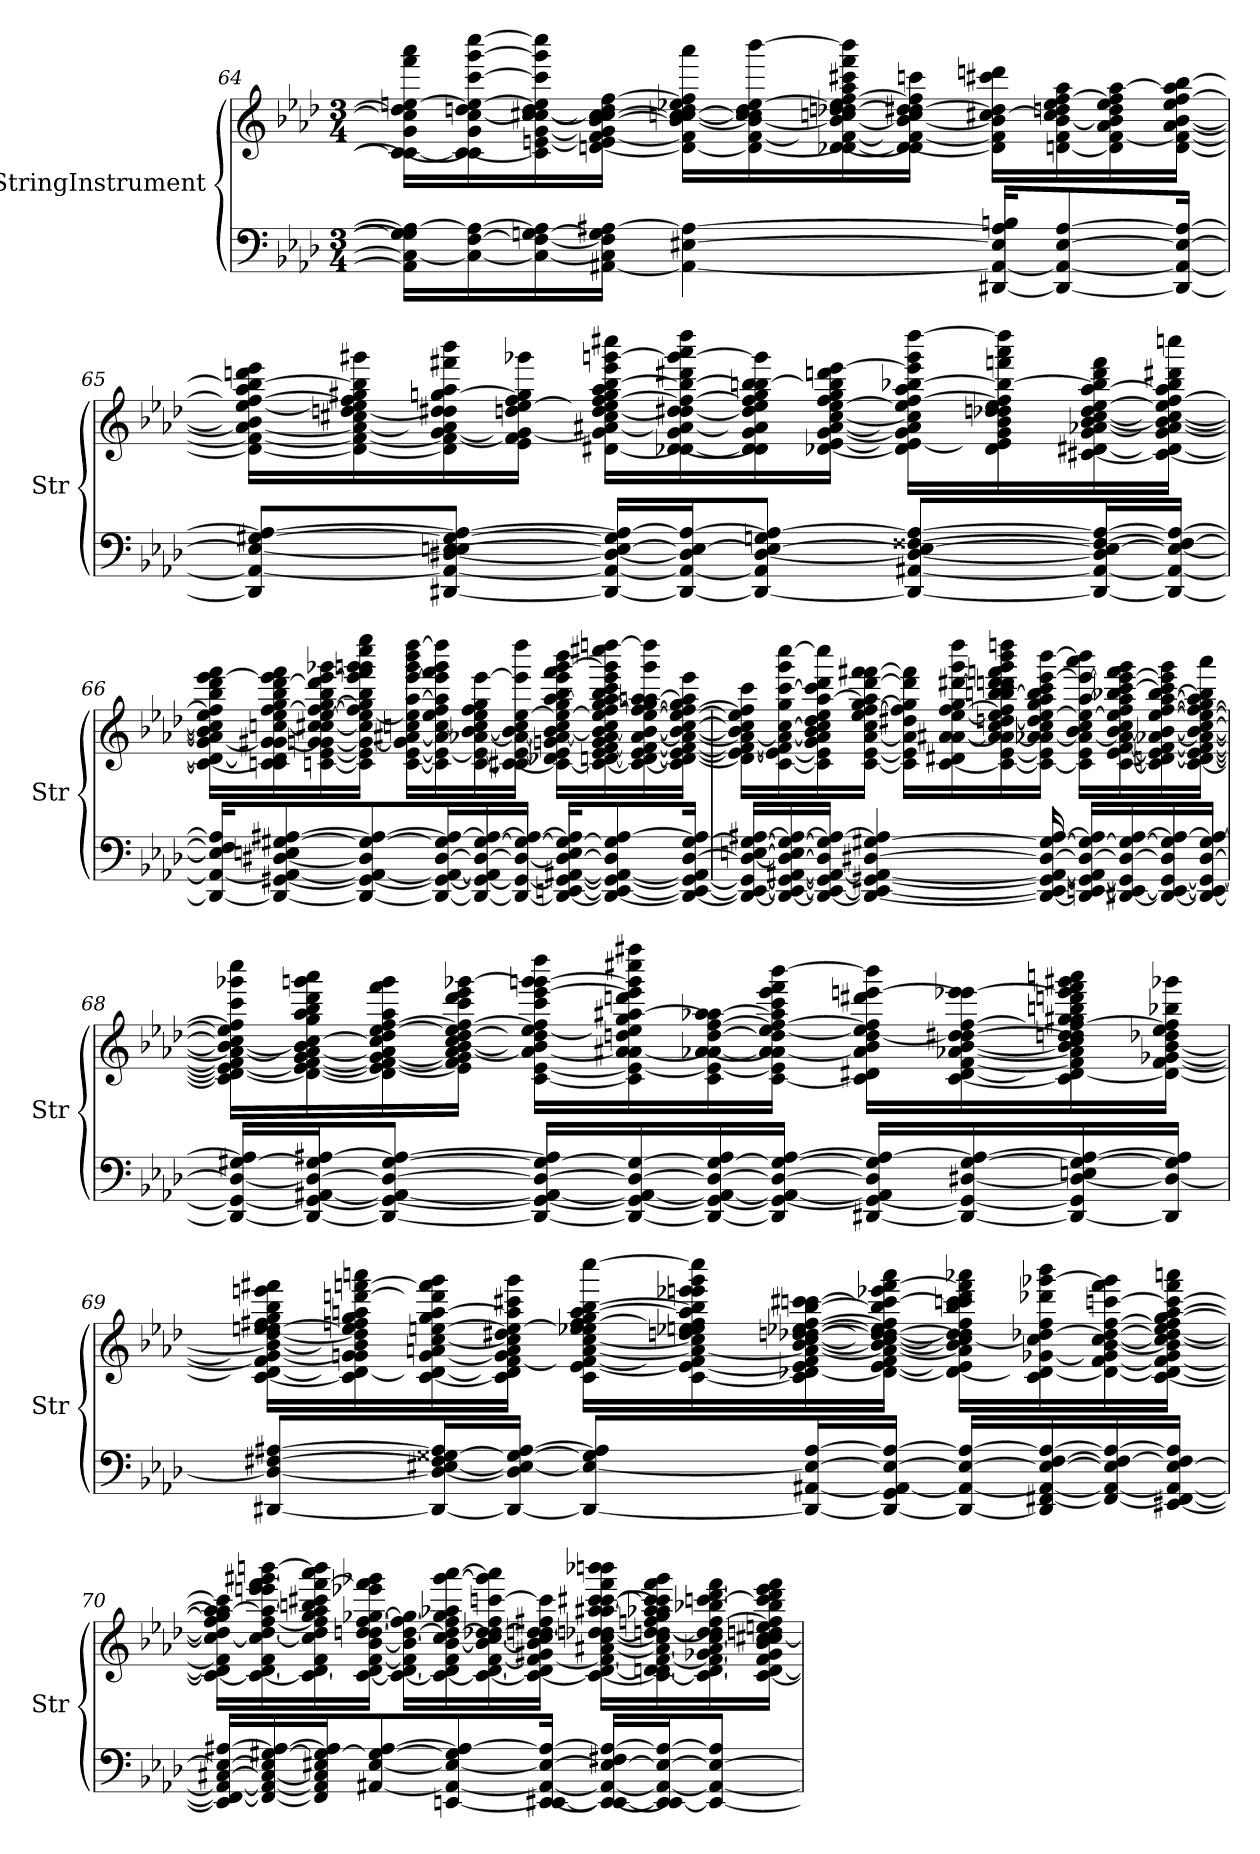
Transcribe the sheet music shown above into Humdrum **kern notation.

**kern	**kern
*part2	*part1
*staff2	*staff1
*I"StringInstrument	*I"StringInstrument
*I'Str	*I'Str
!!LO:LB:g=z
*clefF4	*clefG2
*k[b-e-a-d-]	*k[b-e-a-d-]
*M3/4	*M3/4
=64	=64
16AA#\] 16C\_ 16G\] 16G#\] 16A#\_LL	16c\_ 16c#\_ 16g\ 16cc\] 16dd\] [16een\ 16fff\ 16aaa-\LL
16C\_ [16F\ 16A#\_	16c\_ 16c#\] 16g\ [16cc\ 16ddn\ 16ee\_ [16ccc\ [16ggg\ [16cccc\
16C\_ 16F\_ [16Gn\ 16A#\]	16c\] [16en\ [16g\ 16cc\_ [16cc#X\ 16dd\ 16ee\] 16ccc\] 16ggg\] 16cccc\]
[16AA#X\ 16C\] 16F\] 16G\] [16A#X\JJ	[16dn\ 16e\] [16f\ 16g\] [16b-\ 16cc\] 16cc#\_ 16dd\ [16ff\JJ
4AA#\_ [4E#X\ 4A#\_	16d\_ 16f\] 16b-\_ [16ccn\ 16cc#\_ 16dd\ 16ee-X\ 16ff\] 16aaa-\LL
.	16d\_ [16f\ 16b-\_ 16cc\] 16cc#\] 16dd\ [16ee-\ [16bbb-\
.	[16d-X\ 16d\_ 16f\_ 16b-\_ 16ccn\ 16dd-X\ [16ddn\ 16ee-\] [16ff\ 16aa-\ 16ccc#X\ 16fff\ 16bbb-\]
.	16d-\_ 16d\] 16f\_ 16b-\_ 16cc\ 16dd\] [16dd#X\ 16ff\] 16cccn\JJ
[16DD#X/ 16AA#/_ 16E#/] 16A#/] 16Bn/KL	16d-\] 16f\] 16b-\] [16cc#X\ 16dd#\] 16ccc#X\ 16dddn\LL
8DD#/_ 8AA#/_ [8E#/ [8A#/	[16dn\ 16f\ [16b-\ 16cc#\] 16ddn\ 16ee-\ [16ff\ 16aa-\
.	16d\] [16f\ 16a-\ 16b-\] 16dd\ 16ee-\ 16ff\] [16aa-\
16DD#/_ 16AA#/_ 16E#/_ 16A#/_Jk	[16d\ 16f\_ [16a-\ [16b-\ 16ee-\ [16ff\ 16aa-\] [16bb-\JJ
!!LO:LB:g=z
=65	=65
8DD#/] 8AA#/_ 8E#/_ [8G#X/ 8A#/_L	16d\_ 16f\_ 16a-\_ 16b-\] [16ee-\ 16ff\_ 16aa-\ 16bb-\_ 16dddn\ 16eee-\LL
.	16d\_ 16f\_ 16a-\_ 16cc#X\ [16ddn\ 16ee-\] 16ff\] 16gg#X\ 16bb-\] 16ggg#X\
[8DD#X/ 8AA#/_ [8D#X/ 8En/ 8E#/_ 8G#/_ 8A#/_J	16d\] 16f\_ [16g\ 16a-\] 16dd\] 16dd#X\ [16ggn\ 16aa-\ 16fff#X\ 16bbb-\
.	16e-\ 16f\] 16g\_ 16ddn\ [16ee-\ 16ff\ 16gg\] 16ggg-X\JJ
16DD#/_ 16AA#/_ 16D#/_ 16E#/_ 16G#/] 16A#/_LL	[16d#X\ 16g\] [16a#X\ 16cc#\ [16dd\ 16ee-\] [16ff\ 16gg\ 16aa-\ [16bb-\ 16eee-\ [16gggn\ 16cccc#X\LL
16DD#/_ 16AA#/_ 16D#/] 16E#/_ 16A#/_J	[16d-X\ 16d#\_ 16g\ 16a#\_ 16dd\_ 16dd#X\ 16ff\_ 16bb-\_ 16ddd#X\ 16ggg\_ 16aaa-\ 16dddd-\
8DD#/_ 8AA#/] [8D#/ 8E#/_ 8Gn/ 8A#/_J	16d-\] 16d#\] 16g\ 16a#\] 16dd\] 16ee-\ 16ff\] 16gg\ 16bb-\] [16bbn\ 16ggg\]
.	[16d-X\ [16e-\ [16g\ [16a#\ [16cc#\ [16ee-\ 16ff\ 16gg\ 16bb\] 16dddn\ [16eee-\JJ
8DD#/_ [8AA#X/ 8D#/_ 8E#/_ [8F##X/ 8A#/_L	16d-\] 16e-\_ 16g\] 16a#\] 16cc#\] 16ee-\] [16ff\ 16aa-\ [16bb-X\ 16eee-\] 16ggg\ [16dddd-\LL
.	16d-\ 16e-\] 16g\ 16b-\ 16dd-X\ 16ddn\ 16ee-\ 16ff\] 16bb-\_ 16fffn\ 16aaa-\ 16dddd-\]
16DD#/_ 16AA#/_ 16D#/] 16E#/_ 16F##/_ 16A#/_L	[16c#X\ [16d#X\ 16g\ [16a-X\ [16b-\ [16cc#\ 16dd\ [16ee-\ [16aa-\ 16bb-\] 16ddd\ 16fff\
16DD#/_ 16AA#/_ 16E#/_ 16F##/_ 16A#/_JJ	16c#\_ 16d#\_ 16g\ 16a-\_ 16b-\_ 16cc#\_ 16ee-\] [16ff\ 16aa-\] 16bb-\ 16ddd#X\ 16ccccn\JJ
!!LO:PB:g=z
=66	=66
16DD#/_ 16AA#/_ 16E#/] 16F##/] 16A#/]KL	16c#\_ 16d#\_ [16g\ 16a-\] 16b-\] 16cc#\] 16ee-\ 16ff\] 16bb-\ 16ddd-\ [16eee-\ 16fff\LL
8DD#/_ [8GG#X/ 8AA#/_ [8D#X/ 8En/ [8G#X/ [8A#X/	16cn\ 16c#\] 16d#\] 16g\] [16g#X\ [16ccn\ 16ee-\ [16ff\ 16gg\ 16bb-\ [16ddd-\ 16eee-\] 16fff\
.	[16cn\ [16e-\ 16gn\ 16g#\_ 16cc\_ 16cc#X\ [16ee-\ 16ff\_ [16gg\ 16bb-\ 16ddd-\] [16eee-\ 16ggg-X\
8DD#/_ 8GG#/_ 8AA#/_ 8D#/] 8G#/_ 8A#/_	16c\] 16e-\] 16g#\_ 16cc\] 16ee-\_ 16ff\] 16gg\] 16bb-\ 16eee-\] 16fff\ 16ggg-\ 16gggn\ 16cccc\ 16eeee-\JJ
.	[16c\ [16e-\ 16g#\] [16a#X\ 16ccn\ 16ee-\] [16aa-\ [16eee-\ 16ggg\ 16bbb-\ [16dddd-\LL
16DD#/_ 16GG#/_ 16AA#/_ [16D#/ 16G#/] 16A#/_L	16c\] 16e-\_ 16a#\] [16cc\ 16ee-\ 16ff\ 16aa-\] 16eee-\] 16fff\ 16ggg\ 16dddd-\]
16DD#/_ 16GG#/_ 16AA#/] 16D#/_ [16G#/ 16A#/_	[16c\ 16e-\_ [16a-X\ [16b-\ 16cc\] 16ee-\ 16ff\ 16gg\ [16eee-\
16DD#/_ 16GG#/_ 16D#/_ 16G#/_ 16A#/_JJ	16c\_ 16c#X\ 16e-\_ 16a-\_ 16b-\] 16cc\ [16ee-\ 16eee-\] 16dddd-\JJ
16DD#/_ [16EEn/ 16GG#/_ [16AA#X/ 16D#/_ 16E/ 16G#/_ 16A#/]KL	16c\_ 16d-X\ 16e-\] 16gn\ 16a-\_ [16b-\ 16cc\ 16ee-\_ 16gg\ [16aa-\ 16bb-\ 16eee-\ 16fff\ [16ggg\ 16bbb-\LL
8DD#/_ 8EE/_ 8GG#/_ 8AA#/_ 8D#/] 8G#/] [8A#/	16c\_ [16dn\ 16e-\ [16f\ 16g\ 16a-\] 16b-\_ 16cc\ 16ee-\] [16ff\ [16gg\ 16aa-\] 16bb-\ 16ccc\ 16eee-\ 16ggg\] 16cccc#X\ [16ddddn\
.	16c\_ 16d\_ 16e-\ 16f\_ [16a-\ 16b-\_ [16ee-\ 16ff\_ 16gg\] [16aa-\ 16aan\ 16ggg\ 16dddd\]
16DD#/_ 16EE/_ 16GG#/_ 16AA#/] [16D#/ [16G#/ 16A#/]Jk	16c\] 16d\_ [16e-\ 16f\_ 16a-\_ 16b-\_ [16cc\ 16ee-\_ 16ff\_ 16gg\ 16aa-\] 16eee-\JJ
!!LO:LB:g=z
=67	=67
16DD#/_ 16EE/_ 16GG#/_ 16D#/_ [16En/ 16G#/_ [16A#X/LL	16d\] 16e-\_ 16f\_ 16a-\_ 16b-\] 16cc\] 16ee-\] 16ff\] 16ccc\LL
16DD#/_ 16EE/_ 16GG#/_ [16AA#X/ 16D#/_ 16E/] 16G#/_ 16A#/_	[16c\ 16e-\_ 16f\] 16a-\_ [16cc\ 16gg\ [16ccc\ 16ggg\ [16cccc\
16DD#/_ 16EE/_ 16GG#/] 16AA#/_ 16D#/] 16G#/] 16A#/_JJ	16c\] 16e-\] 16g\ 16a-\] 16b-\ 16cc\] 16dd-\ 16ee-\ [16aa-\ 16ccc\] 16ddd-\ 16cccc\]
4DD#/_ 4EE/_ [4GG#X/ 4AA#/_ [4D#X/ [4G#X/ 4A#/]	[16c\ [16e-\ [16a-\ 16cc\ 16ee-\ [16ff\ [16gg\ 16aa-\] [16ddd-\ 16fff\ [16fff#X\JJ
.	16c\] 16e-\] 16a-\] 16dd#X\ 16ff\] 16gg\] 16ddd-\] 16fff#\]LL
.	[16c\ 16d#X\ [16a-\ [16a#X\ [16ee-\ [16ff\ 16gg\ [16ddd#X\ 16ggg\ 16dddd-\
.	16c\_ [16e-\ 16a-\] 16a#\_ 16cc\ [16ddn\ 16ee-\] 16ff\] [16bb-\ 16bbn\ 16ccc\ 16dddn\ 16ddd#\] 16fffn\ 16ggg\ 16bbb-\ 16ddddn\
16DD#/_ 16EE/] 16GG#/_ 16AA#/_ 16D#/_ 16G#/_ [16A#/	16c\_ 16e-\] [16a-X\ 16a#\] 16cc\ 16dd\] [16ee-\ 16gg\ 16aa-\ 16bb-\] 16ccc\ [16eee-\ [16bbb-\JJ
16DD#/] [16EEn/ 16GG#/_ 16AA#/] 16D#/_ 16G#/_ 16A#/]LL	16c\] 16e-\ 16a-\_ 16b-\ 16cc\ 16ee-\_ [16aa-\ 16eee-\_ 16aaa-\ 16bbb-\]LL
[16DD#X/ 16EE/_ 16GG#/] 16D#/_ 16G#/_ [16A#/	[16c\ [16e-\ [16f\ 16a-\] [16b-\ 16cc\ 16ee-\] 16ff\ 16aa-\] 16bb-X\ [16ccc\ 16eee-\_ 16fff\ 16ggg\
16DD#/_ 16EE/_ [16GG#/ 16D#/] 16G#/] 16A#/_	16c\] [16dn\ 16e-\] 16f\_ [16a-X\ 16b-\_ [16ee-\ [16ff\ [16aa-\ [16bb-\ 16ccc\] 16eee-\] 16ggg\
16DD#/_ 16EE/] 16GG#/_ [16D#/ 16G#/ 16A#/_JJ	[16c\ 16d\_ [16e-\ 16f\_ 16a-\_ 16b-\_ [16cc\ 16ee-\_ 16ff\_ 16gg\ 16aa-\] 16bb-\] 16aaa-\JJ
!!LO:LB:g=z
=68	=68
16DD#/_ 16GG#/_ 16D#/_ [16G#X/ 16A#/]LL	16c\] 16d\_ 16e-\_ 16f\] 16a-\_ 16b-\_ 16cc\] 16ee-\] 16ff\] 16ccc\ 16ggg-X\ 16cccc\LL
16DD#/_ 16GG#/_ [16AA#X/ 16D#/_ 16G#/] [16A#X/J	16d\_ 16e-\_ [16f\ 16g\ 16a-\_ 16b-\] [16cc\ 16gg\ 16aa-\ 16bb-\ 16ddd-\ 16gggn\ 16aaa-\
8DD#/_ 8GG#/_ 8AA#/_ 8D#/_ [8G#/ 8A#/_J	16d\] 16e-\_ 16f\_ [16g\ 16a-\] 16cc\] 16dd-\ [16ee-\ [16ff\ 16aa-\ 16fff\ 16ggg\
.	16e-\] 16f\] 16g\] [16a-\ [16b-\ 16cc\ [16dd-\ 16ee-\] 16ff\_ 16ccc\ 16ddd-\ 16eee-\ [16ggg-X\JJ
16DD#/_ 16GG#/_ 16AA#/_ 16D#/_ 16G#/_ 16A#/]LL	[16c\ [16e-\ 16a-\_ 16b-\] 16dd-\] [16ee-\ 16ff\] 16ccc\ [16eee-\ 16ggg-\] [16gggn\ 16dddd-\LL
16DD#/_ 16GG#/_ 16AA#/_ 16D#/_ 16G#/_	16c\] 16e-\_ 16a-\] [16a#X\ 16ddn\ 16ee-\] 16gg\ [16aa#X\ 16dddn\ 16eee-\] 16ggg\] 16cccc#X\ 16ffff#X\
16DD#/_ 16GG#/_ 16AA#/_ 16D#/_ 16G#/_ 16A#/	16c\ 16e-\_ [16a-X\ 16a#\_ [16dd\ [16ff\ 16aa-X\ 16aa#\_
16DD#/] 16GG#/_ 16AA#/_ 16D#/_ 16G#/_ [16A#/JJ	[16c\ 16e-\] 16a-\_ 16a#\] 16dd\] [16ee-\ 16ff\_ 16aa#\] 16ccc\ 16eee-\ 16fff\ [16bbb-\JJ
[16DD#X/ 16GG#/_ 16AA#/] 16D#/] 16G#/] 16A#/_LL	16c\] 16d#X\ 16a-\] 16b-\ [16dd\ 16ee-\] 16ff\] 16ddd#X\ [16eeen\ 16bbb-\]LL
16DD#/_ 16GG#/_ [16D#X/ [16G#/ 16A#/_	[16c\ [16d#\ [16f\ [16a-X\ [16b-\ 16dd\] [16dd#X\ [16ff\ [16eee-X\ 16eee\]
16DD#/_ 16GG#/] 16D#/_ 16En/ 16G#/_ 16A#/_	16c\] 16d#\_ 16f\] 16a-\] 16b-\] 16cc\ 16ddn\ 16dd#\] 16ff\_ 16gg\ 16gg#X\ 16bbn\ 16dddn\ 16eee-\] 16fff\ 16ggg#X\ 16aaan\
16DD#/] 16D#/_ 16G#/] 16A#/]JJ	16d#\_ [16f\ [16g-X\ [16b-\ 16dd-X\ 16ee-\ 16ff\] 16bb-X\ 16ggg-X\JJ
!!LO:LB:g=z
=69	=69
[8DD#X/ 8D#/_ [8F#X/ [8A#X/L	[16c\ 16d#\_ 16f\] 16g-\_ 16b-\_ [16dd-\ [16ee-\ 16een\ 16ff#X\ 16gg\ 16bb-\ 16eeen\ 16fff#X\LL
.	16c\] 16d#\_ 16g-\] 16gn\ 16b-\] 16dd-\] 16ee-\] 16ffn\ 16gg\ 16aan\ [16dddn\ [16fffn\ 16aaan\
16DD#/_ 16D#/_ [16E#X/ 16F#/] [16G##X/ 16A#/]L	[16c\ 16d#\_ [16g\ 16an\ [16cc\ [16een\ 16gg\ [16aa\ 16ddd\] 16fff\] 16ggg\
16DD#/_ 16D#/] 16E#/_ 16G##/_ [16A#/JJ	16c\] 16d#\] [16f\ 16g\] 16a\ 16cc\] 16dd#X\ 16ee\_ 16aa\] 16ccc#X\ 16ggg\JJ
8DD#/_ 8E#/_ 8G##/] 8A#/]L	16c\ [16e-\ 16f\_ [16a\ [16cc\ 16ee-X\ 16ee\] [16ff\ 16gg\ [16aa\ [16bb-\ [16cccc\LL
.	[16c\ 16e-\_ 16f\] 16a\_ 16cc\] 16ddn\ 16ee-X\ 16een\ 16ff\] 16aa\] 16bb-\] 16eee-X\ 16eeen\ 16ggg\ 16cccc\]
16DD#/_ [16AA#X/ 16E#/_ [16A#/L	16c\] [16d-X\ 16e-\] 16f\ 16a\_ [16b-\ [16cc\ [16dd-X\ [16ddn\ [16ee-X\ [16ff\ [16bb-\ 16cccn\ [16ccc#X\
16DD#/_ 16GG/ 16AA#/_ 16E#/_ 16A#/_JJ	16d-\_ [16e-\ 16f\ 16a\_ 16b-\_ 16cc\_ 16dd-\_ 16dd\_ 16ee-\] 16ff\] 16bb-\] 16ccc#\_ 16eee-X\ [16fff\ 16aaa\JJ
16DD#/_ 16AA#/_ 16E#/_ 16A#/_LL	16d-\_ 16e-\] 16a\] 16b-\] 16cc\_ 16dd-\] 16dd\] 16ff\ 16bb-\ 16cccn\ 16ccc#\] 16ddd\ 16fff\] 16aaa-X\LL
16DD#/] [16FF#X/ 16AA#/_ 16E#/_ [16F#/ 16A#/_	16c\ 16d-\_ [16g-X\ 16cc\] [16dd-X\ 16ff\ 16ddd-X\ [16ggg-X\ 16bbb-\
16FF#/_ 16AA#/_ 16E#/] 16F#/_ 16A#/_	16d-\_ [16f\ 16g-\] [16b-\ [16cc\ 16dd-\_ [16ff\ [16cccn\ 16fff\ 16ggg-\]
[16EE#X/ 16FF#/_ 16AA#/_ [16E#/ 16F#/] 16A#/]JJ	[16c\ 16d-\_ 16f\_ 16g-\ 16b-\] 16cc\_ 16dd-\_ 16ee-\ 16ff\] [16gg\ [16aa\ 16ccc\_ 16fff\ 16aaan\JJ
!!LO:LB:g=z
=70	=70
16EE#/] 16FF#/_ 16AA#/_ [16C#X/ 16E#/_ [16A#X/LL	16c\_ 16d-\] 16f\] 16cc\_ 16dd-\] 16ff\ 16gg\] [16aa-\ 16aa\] 16ccc\]LL
16FF#/_ 16AA#/_ 16C#/_ 16E#/] [16G#X/ 16A#/_	16c\_ [16d-\ 16f\ 16cc\_ [16dd-\ [16ff\ 16aa-\_ 16eee-\ 16eeen\ [16fff\ 16ggg#X\ [16bbbn\
16FF#/] 16AA#/] 16C#/] 16E#X/ 16G#/_ 16A#/]J	16c\] 16d-\_ 16f\ 16cc\] 16dd-\] 16ff\] 16gg\ 16aa-\] 16bbn\ 16ccc#X\ 16fff\_ 16aaa-\ 16bbb\]
[8AA#X/ [8E#/ 8G#/_ [8A#/	[16c\ 16d-\] [16f\ [16b-\ 16dd-\ [16ddn\ [16ff\ [16gg-X\ 16eee-X\ 16fff\] 16ggg-X\JJ
.	16c\_ [16d-\ 16f\] 16b-\_ 16dd\_ 16ff\_ 16gg-\]LL
[8EEn/ 8AA#/_ 8E#/_ 8G#/] 8A#/_	16c\_ 16d-\] 16f\ 16b-\_ 16cc\ 16dd\_ 16ff\] 16gg-\ 16aa-X\ [16ggg-\ [16aaa-\
.	16c\_ [16d-\ [16f\ 16b-\_ [16cc\ [16dd-X\ 16dd\] 16ff\ [16cccn\ 16ggg-\] 16aaa-\]
16EE/_ [16EE#X/ 16AA#/_ 16E#/_ 16A#/_Jk	16c\_ 16d-\] 16f\_ 16g#X\ 16b-\] 16cc\_ 16dd-\] 16ddn\ 16ff#X\ 16ccc\]JJ
16EE/_ 16EE#/_ 16AA#/_ 16E#/_ 16F#X/ 16A#/_LL	16c\_ [16d-\ 16f\_ [16a#X\ 16cc\_ [16dd-X\ 16ddn\ 16aa-\ [16aa#X\ [16ccc\ [16ccc#X\ 16fff\ 16bbb-X\ 16bbbn\LL
16EE/] 16EE#/_ 16AA#/_ 16E#/_ 16A#/_J	16c\_ 16d-\_ 16dn\ 16f\_ 16a#\_ 16cc\] 16dd-\_ [16ddn\ 16ffn\ 16gg-\ 16aa-X\ 16aa#\] 16ccc\] 16ccc#\] 16fff\ 16ggg-\
8EE#/_ 8AA#/_ 8E#/_ 8A#/]J	16c\] 16d-\_ 16f\] [16g-X\ 16a#\] [16cc\ 16dd-\] 16dd\] [16ff\ [16bb-X\ [16cccn\ [16ddd-\ 16fff\
.	[16c\ 16d-\_ 16f\ 16g-\] 16b-\ 16cc\] [16cc#X\ 16ddn\ 16een\ 16ff\] 16bb-\] 16ccc\] 16ddd-\] 16eee-\ 16fff\JJ
=	=
*-	*-
